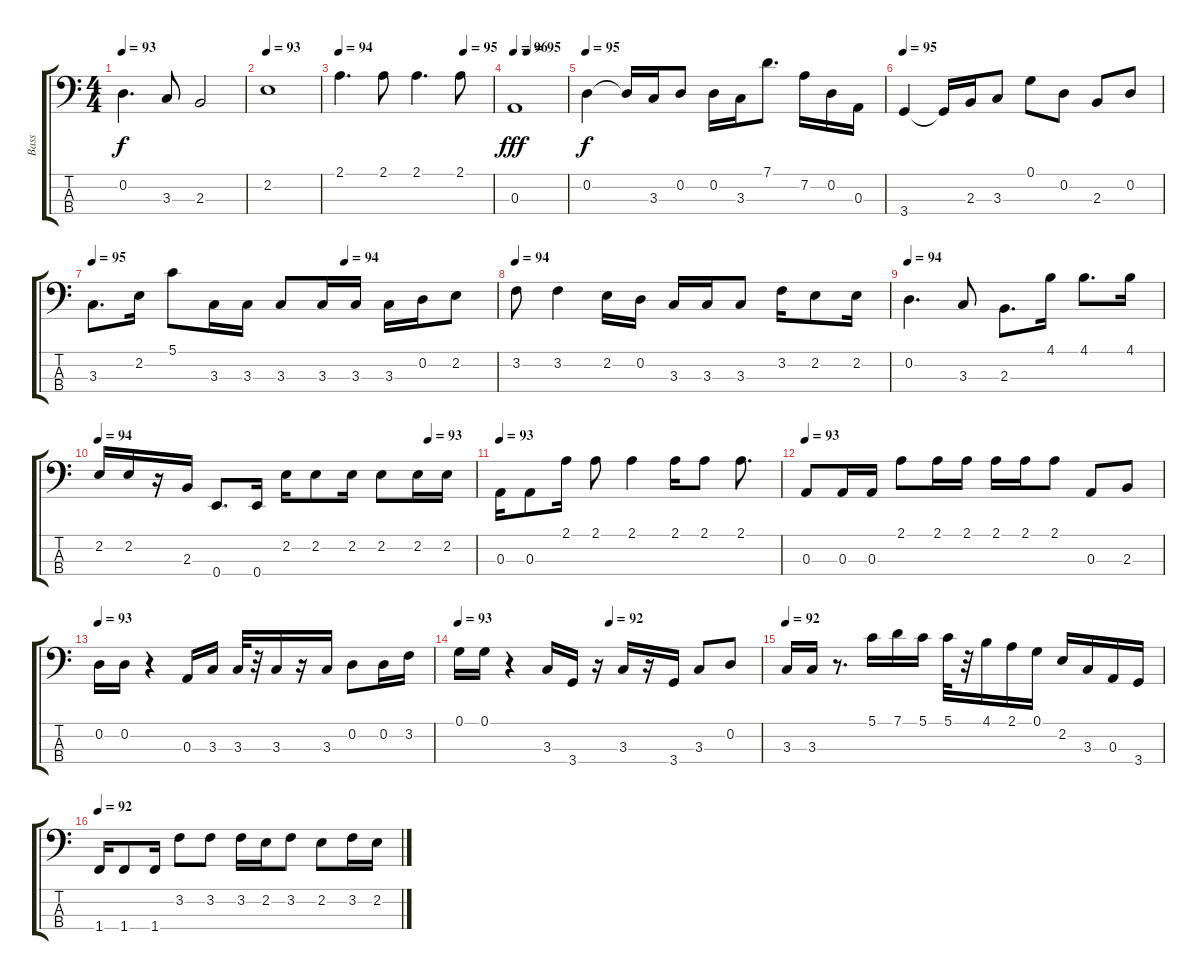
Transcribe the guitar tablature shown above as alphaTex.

\track ("Bass" "Bass") {instrument electricbassfinger}
\staff {score tabs}
\tuning (G2 D2 A1 E1) {hide}
\ts (4 4)
\tempo 93
\clef f4
\ks c
0.2.4{d dy f} 3.3.8 2.3.2 |
\tempo 93
2.2.1 |
\tempo 94
\tempo (95 0.8125)
2.1.4{d} 2.1.8 2.1.4{d} 2.1.8 |
\tempo 96
\tempo (95 0.25)
0.3.1{dy fff} |
\tempo 95
0.2.4{dy f} 0.2{t}.16 3.3.16 0.2.8 0.2.16 3.3.16 7.1.8{d} 7.2.16 0.2.16 0.3.16 |
\tempo 95
3.4.4 3.4{t}.16 2.3.16 3.3.8 0.1.8 0.2.8 2.3.8 0.2.8 |
\tempo 95
\tempo (94 0.625)
3.3.8{d} 2.2.16 5.1.8 3.3.16 3.3.16 3.3.8 3.3.16 3.3.16 3.3.16 0.2.16 2.2.8 |
\tempo 94
3.2.8 3.2.4 2.2.16 0.2.16 3.3.16 3.3.16 3.3.8 3.2.16 2.2.8 2.2.16 |
\tempo 94
0.2.4{d} 3.3.8 2.3.8{d} 4.1.16 4.1.8{d} 4.1.16 |
\tempo 94
\tempo (93 0.875)
2.2.16 2.2.16 r.16 2.3.16 0.4.8{d} 0.4.16 2.2.16 2.2.8 2.2.16 2.2.8 2.2.16 2.2.16 |
\tempo 93
0.3.16 0.3.8 2.1.16 2.1.8 2.1.4 2.1.16 2.1.8 2.1.8{d} |
\tempo 93
0.3.8 0.3.16 0.3.16 2.1.8 2.1.16 2.1.16 2.1.16 2.1.16 2.1.8 0.3.8 2.3.8 |
\tempo 93
0.2.16 0.2.16 r.4 0.3.16 3.3.16 3.3.32 r.32 3.3.16 r.16 3.3.16 0.2.8 0.2.16 3.2.16 |
\tempo 93
\tempo (92 0.5)
0.1.16 0.1.16 r.4 3.3.16 3.4.16 r.16 3.3.16 r.16 3.4.16 3.3.8 0.2.8 |
\tempo 92
3.3.16 3.3.16 r.8{d} 5.1.16 7.1.16 5.1.16 5.1.32 r.32 4.1.16 2.1.16 0.1.16 2.2.16 3.3.16 0.3.16 3.4.16 |
\tempo 92
1.4.16 1.4.8 1.4.16 3.2.8 3.2.8 3.2.16 2.2.16 3.2.8 2.2.8 3.2.16 2.2.16
